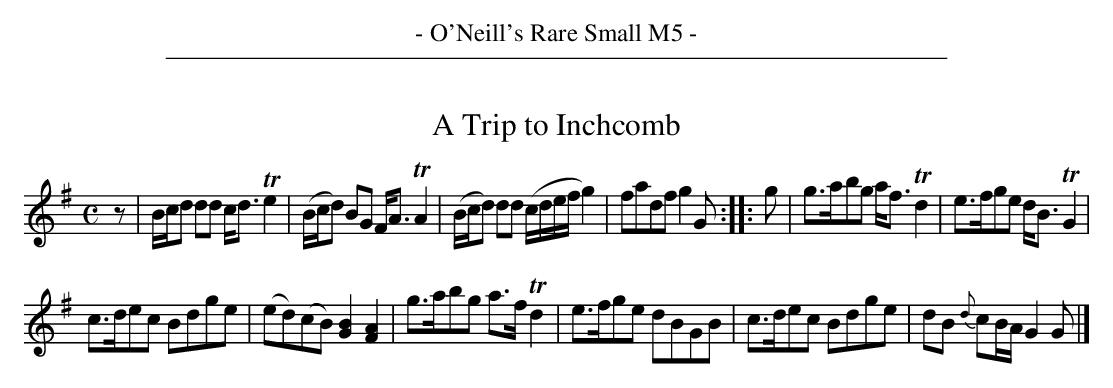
X:1
T: A Trip to Inchcomb
M: C
L: 1/8
K: G
z |\
B/c/d dd c<d Te2 | (B/c/d) BG F<A TA2 |\
(B/c/d) dd (c/d/e/f/ g2) | fadf g2G ::\
g |\
g>abg a<f Td2 | e>fge d<BTG2 |
c>dec Bdge | (ed)(cB) [B2G2][A2F2] |\
g>abg a>fTd2 | e>fge dBGB |\
c>dec Bdge | dB {d}cB/A/ G2G |]
